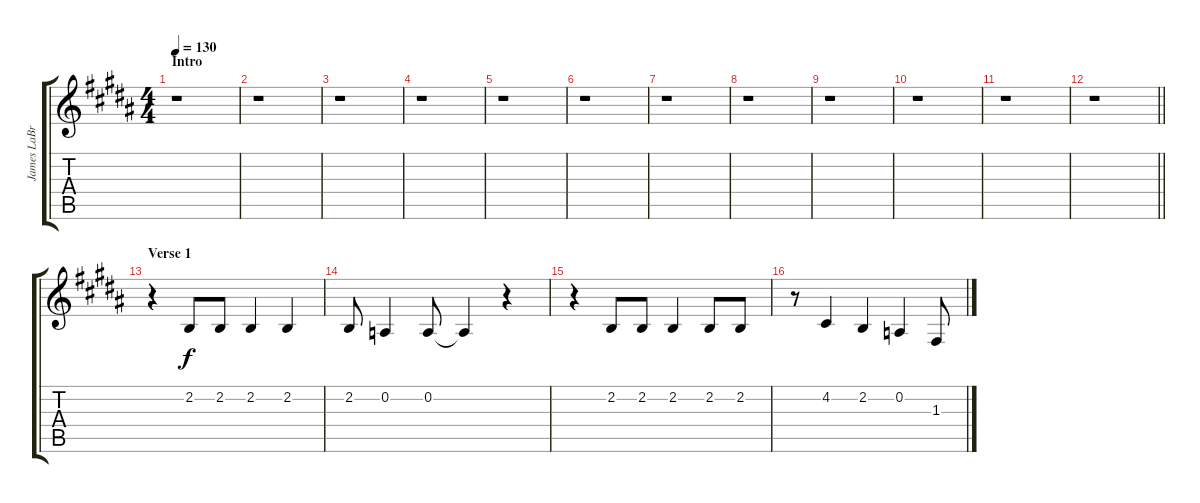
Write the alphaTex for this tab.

\track ("James LaBrie" "James LaBr") {instrument lead6voice}
\staff {score tabs}
\tuning (D4 A3 F3 C3 G2 D2) {hide}
\ts (4 4)
\section ("" "Intro")
\tempo 130
\clef g2
\ks g#minor
r.1{dy f instrument lead6voice} |
r.1 |
r.1 |
r.1 |
r.1 |
r.1 |
r.1 |
r.1 |
r.1 |
r.1 |
r.1 |
\barLineRight lightlight
r.1 |
\section ("" "Verse 1")
r.4 2.2.8 2.2.8 2.2.4 2.2.4 |
2.2.8 0.2.4 0.2.8 0.2{t}.4 r.4 |
r.4 2.2.8 2.2.8 2.2.4 2.2.8 2.2.8 |
r.8 4.2.4 2.2.4 0.2.4 1.3.8
